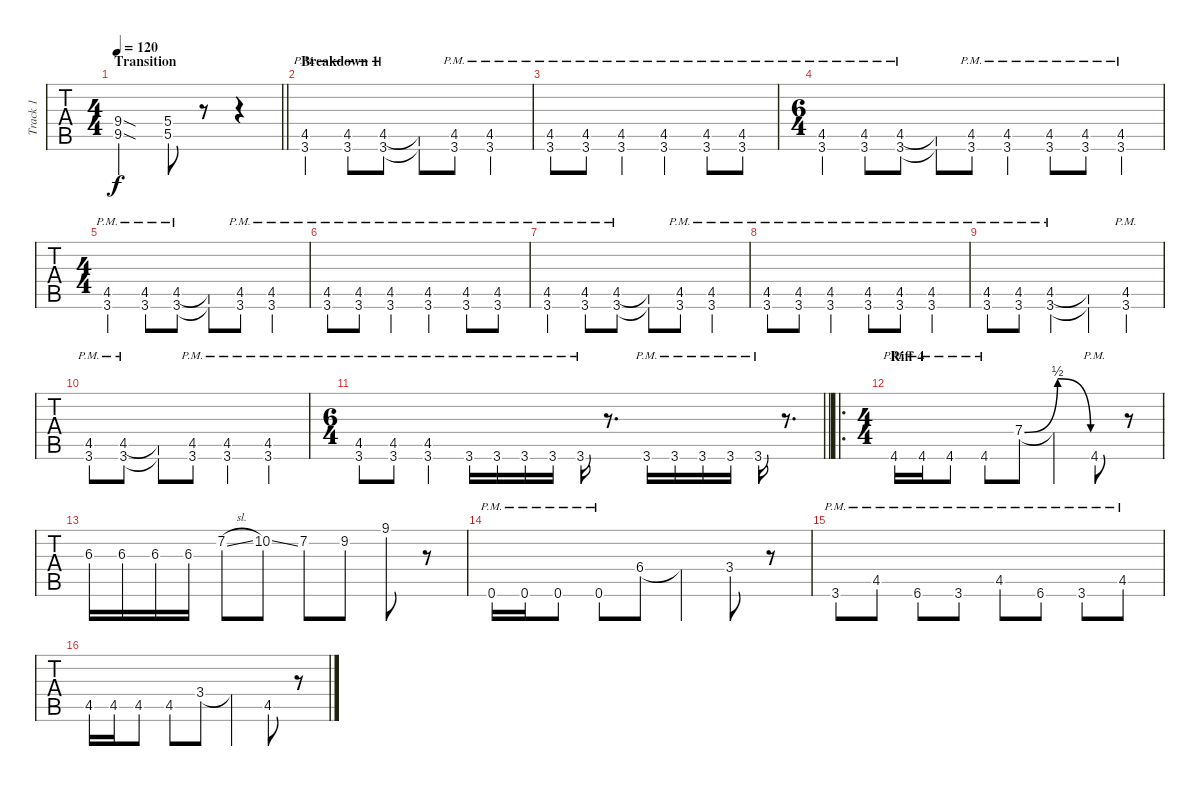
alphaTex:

\track ("Track 1" "Track 1") {instrument distortionguitar}
\staff {tabs}
\tuning (Bb3 F3 Db3 Ab2 Eb2 Ab1) {hide}
\ts (4 4)
\section ("" "Transition")
\tempo 120
\clef f4
\barLineRight lightlight
\ks c
(9.4{sod} 9.5{sod}).2{dy f} (5.4 5.5).8 r.8 r.4 |
\section ("" "Breakdown 1")
(4.5{pm} 3.6{pm}).4 (4.5{pm} 3.6{pm}).8 (4.5{pm} 3.6{pm}).8 (4.5{t} 3.6{t}).8 (4.5{pm} 3.6{pm}).8 (4.5{pm} 3.6{pm}).4 |
(4.5{pm} 3.6{pm}).8 (4.5{pm} 3.6{pm}).8 (4.5{pm} 3.6{pm}).4 (4.5{pm} 3.6{pm}).4 (4.5{pm} 3.6{pm}).8 (4.5{pm} 3.6{pm}).8 |
\ts (6 4)
(4.5{pm} 3.6{pm}).4 (4.5{pm} 3.6{pm}).8 (4.5{pm} 3.6{pm}).8 (4.5{t} 3.6{t}).8 (4.5{pm} 3.6{pm}).8 (4.5{pm} 3.6{pm}).4 (4.5{pm} 3.6{pm}).8 (4.5{pm} 3.6{pm}).8 (4.5{pm} 3.6{pm}).4 |
\ts (4 4)
(4.5{pm} 3.6{pm}).4 (4.5{pm} 3.6{pm}).8 (4.5{pm} 3.6{pm}).8 (4.5{t} 3.6{t}).8 (4.5{pm} 3.6{pm}).8 (4.5{pm} 3.6{pm}).4 |
(4.5{pm} 3.6{pm}).8 (4.5{pm} 3.6{pm}).8 (4.5{pm} 3.6{pm}).4 (4.5{pm} 3.6{pm}).4 (4.5{pm} 3.6{pm}).8 (4.5{pm} 3.6{pm}).8 |
(4.5{pm} 3.6{pm}).4 (4.5{pm} 3.6{pm}).8 (4.5{pm} 3.6{pm}).8 (4.5{t} 3.6{t}).8 (4.5{pm} 3.6{pm}).8 (4.5{pm} 3.6{pm}).4 |
(4.5{pm} 3.6{pm}).8 (4.5{pm} 3.6{pm}).8 (4.5{pm} 3.6{pm}).4 (4.5{pm} 3.6{pm}).8 (4.5{pm} 3.6{pm}).8 (4.5{pm} 3.6{pm}).4 |
(4.5{pm} 3.6{pm}).8 (4.5{pm} 3.6{pm}).8 (4.5{pm} 3.6{pm}).4 (4.5{t} 3.6{t}).4 (4.5{pm} 3.6{pm}).4 |
(4.5{pm} 3.6{pm}).8 (4.5{pm} 3.6{pm}).8 (4.5{t} 3.6{t}).8 (4.5{pm} 3.6{pm}).8 (4.5{pm} 3.6{pm}).4 (4.5{pm} 3.6{pm}).4 |
\ts (6 4)
\barLineRight lightlight
(4.5{pm} 3.6{pm}).8 (4.5{pm} 3.6{pm}).8 (4.5{pm} 3.6{pm}).4 3.6{pm}.16 3.6{pm}.16 3.6{pm}.16 3.6{pm}.16 3.6{pm}.16 r.8{d} 3.6{pm}.16 3.6{pm}.16 3.6{pm}.16 3.6{pm}.16{beam split} 3.6{pm}.16 r.8{d} |
\ro
\ts (4 4)
\section ("" "Riff 4")
4.6{pm}.16 4.6{pm}.16 4.6{pm}.8 4.6{pm}.8 7.4{be (bendrelease 0 0 30 2 30 2 60 0)}.8 7.4{t}.4 4.6{pm}.8 r.8 |
6.3.16 6.3.16 6.3.16 6.3.16 7.2{sl}.8 10.2{ss}.8 7.2.8 9.2.8 9.1.8 r.8 |
0.6{pm}.16 0.6{pm}.16 0.6{pm}.8 0.6{pm}.8 6.4.8 6.4{t}.4 3.4.8 r.8 |
3.6{pm}.8 4.5{pm}.8 6.6{pm}.8 3.6{pm}.8 4.5{pm}.8 6.6{pm}.8 3.6{pm}.8 4.5{pm}.8 |
4.5.16 4.5.16 4.5.8 4.5.8 3.4.8 3.4{t}.4 4.5.8 r.8
